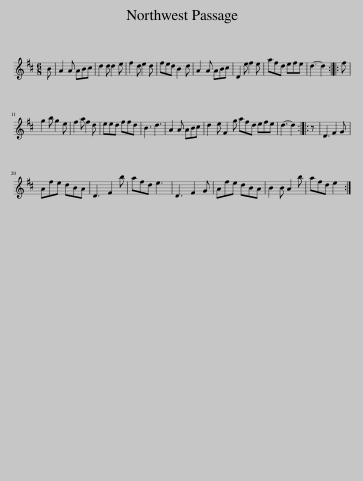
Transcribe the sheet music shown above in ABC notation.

X:1
L:1/8
M:6/8
I:linebreak $
K:none
V:1 treble transpose="8 "
V:1
[K:D] B | A2 A ABc | d2 d d2 e | f2 d e2 d | fed B2 d | %5
 A2 A ABc | D2 e f2 e | afd efe | d3- d2 :: f |$ %10
 g2 b g2 e | f2 a f2 d | eed ffd | B3 d3 | A2 A ABc | %15
 d2 e F2 g afd efe | d3- d2 :: z | D3 F2 G |$ Afe dBA | %20
 D3 F2 b | afd e3 | D3 F2 G | Afe dBA | B2 B A2 b | %25
 afd e2 :| %26
